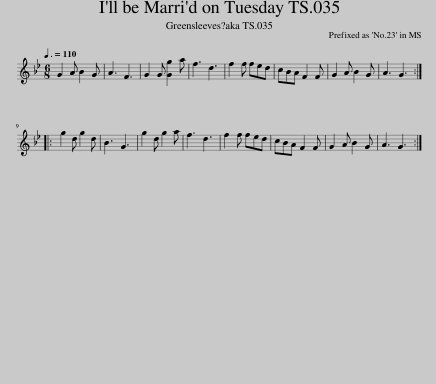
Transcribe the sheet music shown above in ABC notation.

X:1
L:1/8
Q:3/8=110
M:6/8
I:linebreak $
K:Gmin
V:1 treble
V:1
 G2 A B2 G | A3 F3 | G2 G [Gg]2 a | f3 d3 | f2 f fed | %5
 cBA F2 F | G2 A B2 G | A3 G3 ::$ g2 d g2 d | B3 G3 | %10
 g2 d g2 a | f3 d3 | f2 f fed | cBA F2 F | G2 A B2 G | %15
 A3 G3 :| %16
